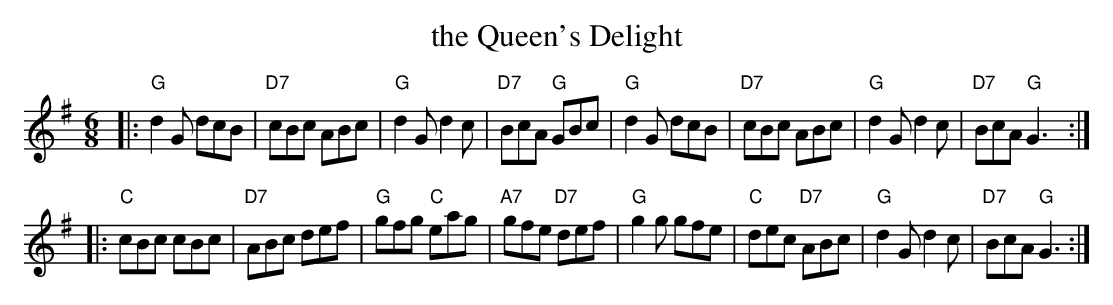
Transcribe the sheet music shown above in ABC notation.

X:1
T: the Queen's Delight
M: 6/8
L: 1/8
K: G
|: "G"d2G dcB | "D7"cBc ABc | "G"d2G d2c | "D7"BcA "G"GBc \
|  "G"d2G dcB | "D7"cBc ABc | "G"d2G d2c | "D7"BcA "G"G3 :|
|: "C"cBc cBc | "D7"ABc def | "G"gfg "C"eag | "A7"gfe "D7"def \
|  "G"g2g gfe | "C"dec "D7"ABc | "G"d2G d2c | "D7"BcA "G"G3 :|
